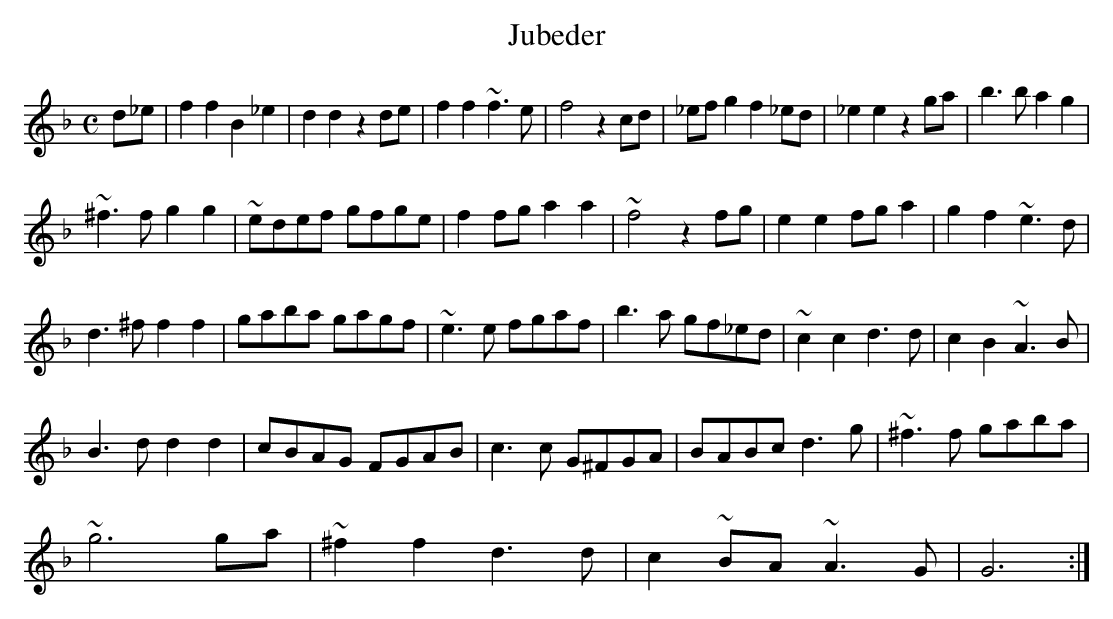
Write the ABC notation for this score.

X:1
T:Jubeder
M:C
K:Gdor
d_e|f2f2B2_e2|d2d2z2de|f2f2~f3e|f4z2cd|_efg2f2_ed|_e2e2z2ga|b3ba2g2|
~^f3fg2g2|~edef gfge|f2fga2a2|~f4z2fg|e2e2fga2|g2f2~e3d|
d3^ff2f2|gaba gagf|~e3e fgaf|b3a gf_ed|~c2c2d3d|c2B2~A3B|
B3dd2d2|cBAG FGAB|c3c G^FGA|BABcd3g|~^f3f gaba|
~g6ga|~^f2f2d3d|c2~BA~A3G|G6:|
